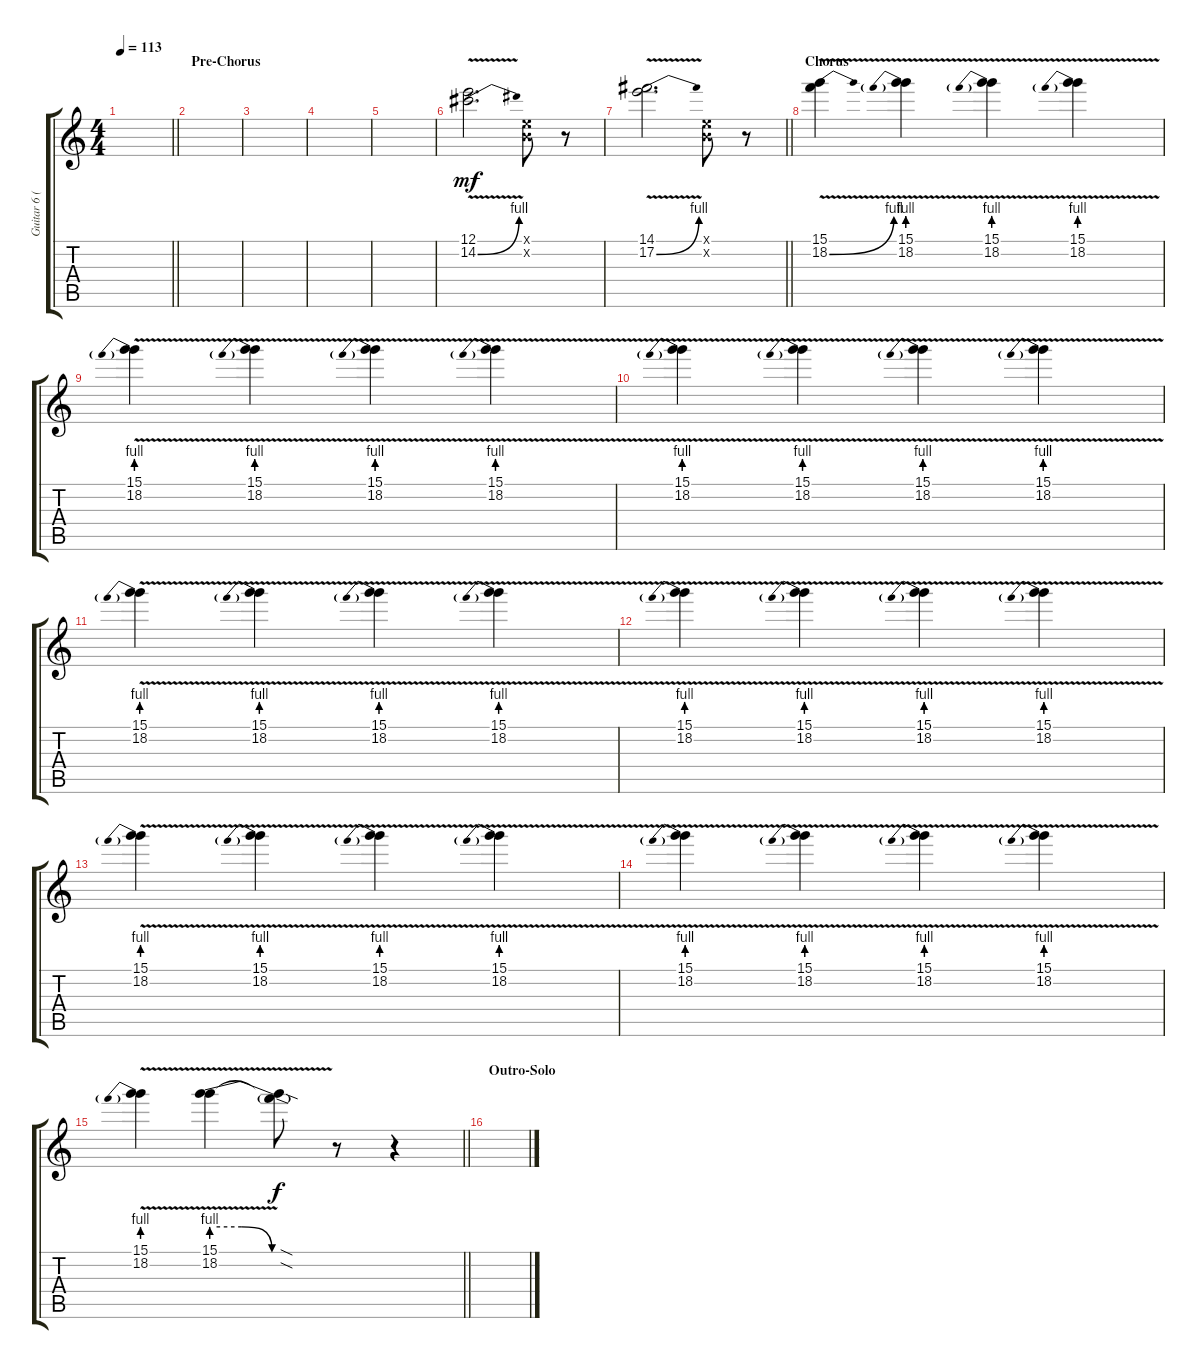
\track ("Guitar 6 (Dist)" "Guitar 6 (") {instrument distortionguitar}
\staff {score tabs}
\tuning (E4 B3 G3 D3 A2 E2) {hide}
\ts (4 4)
\tempo 113
\clef g2
\barLineRight lightlight
\ks c
|
\section ("" "Pre-Chorus")
|
|
|
|
(12.1 14.2{be (bend 0 0 60 4) v}).2{d dy mf} (0.1{x} 0.2{x}).8 r.8 |
\barLineRight lightlight
(14.1 17.2{be (bend 0 0 60 4) v}).2{d} (0.1{x} 0.2{x}).8 r.8 |
\section ("" "Chorus")
(15.1 18.2{be (bend 0 0 60 4) v}).4 (15.1 18.2{be (prebend 0 4 60 4) v}).4 (15.1 18.2{be (prebend 0 4 60 4) v}).4 (15.1 18.2{be (prebend 0 4 60 4) v}).4 |
(15.1 18.2{be (prebend 0 4 60 4) v}).4 (15.1 18.2{be (prebend 0 4 60 4) v}).4 (15.1 18.2{be (prebend 0 4 60 4) v}).4 (15.1 18.2{be (prebend 0 4 60 4) v}).4 |
(15.1 18.2{be (prebend 0 4 60 4) v}).4 (15.1 18.2{be (prebend 0 4 60 4) v}).4 (15.1 18.2{be (prebend 0 4 60 4) v}).4 (15.1 18.2{be (prebend 0 4 60 4) v}).4 |
(15.1 18.2{be (prebend 0 4 60 4) v}).4 (15.1 18.2{be (prebend 0 4 60 4) v}).4 (15.1 18.2{be (prebend 0 4 60 4) v}).4 (15.1 18.2{be (prebend 0 4 60 4) v}).4 |
(15.1 18.2{be (prebend 0 4 60 4) v}).4 (15.1 18.2{be (prebend 0 4 60 4) v}).4 (15.1 18.2{be (prebend 0 4 60 4) v}).4 (15.1 18.2{be (prebend 0 4 60 4) v}).4 |
(15.1 18.2{be (prebend 0 4 60 4) v}).4 (15.1 18.2{be (prebend 0 4 60 4) v}).4 (15.1 18.2{be (prebend 0 4 60 4) v}).4 (15.1 18.2{be (prebend 0 4 60 4) v}).4 |
(15.1 18.2{be (prebend 0 4 60 4) v}).4 (15.1 18.2{be (prebend 0 4 60 4) v}).4 (15.1 18.2{be (prebend 0 4 60 4) v}).4 (15.1 18.2{be (prebend 0 4 60 4) v}).4 |
\barLineRight lightlight
(15.1 18.2{be (prebend 0 4 60 4) v}).4 (15.1 18.2{be (custom 0 4 15 4 30 0 60 0) v}).4 (15.1{sod t} 18.2{sod t}).8{dy f} r.8 r.4 |
\section ("" "Outro-Solo")
